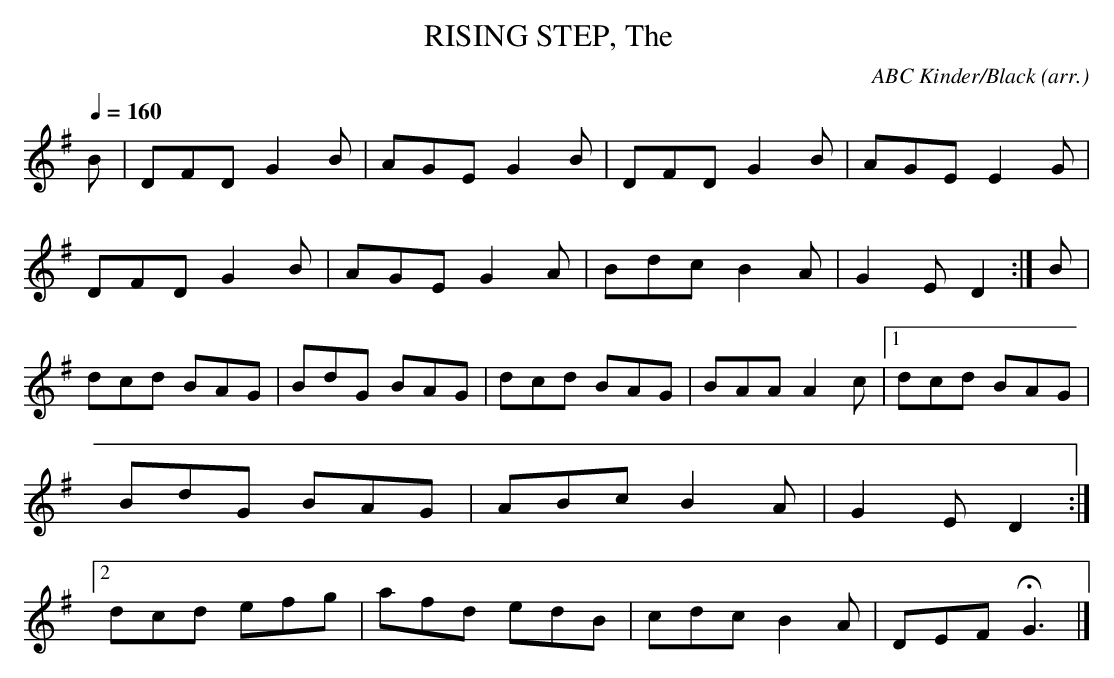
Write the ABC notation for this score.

X:1
T:RISING STEP, The  \
C:ABC Kinder/Black (arr.)\
Q:1/4=160\
M:6/8\
L:1/8\
K:G\
B|DFD G2B|AGE G2B|DFD G2B|AGE E2G|\
DFD G2B|AGE G2A|Bdc B2 A|G2E D2:|\
B|dcd BAG|BdG BAG|dcd BAG|BAA A2c|\
[1 dcd BAG|BdG BAG|ABc B2 A|G2E D2:|\
[2 dcd efg|afd edB|cdc B2 A|DEF HG3|]\
\
\
